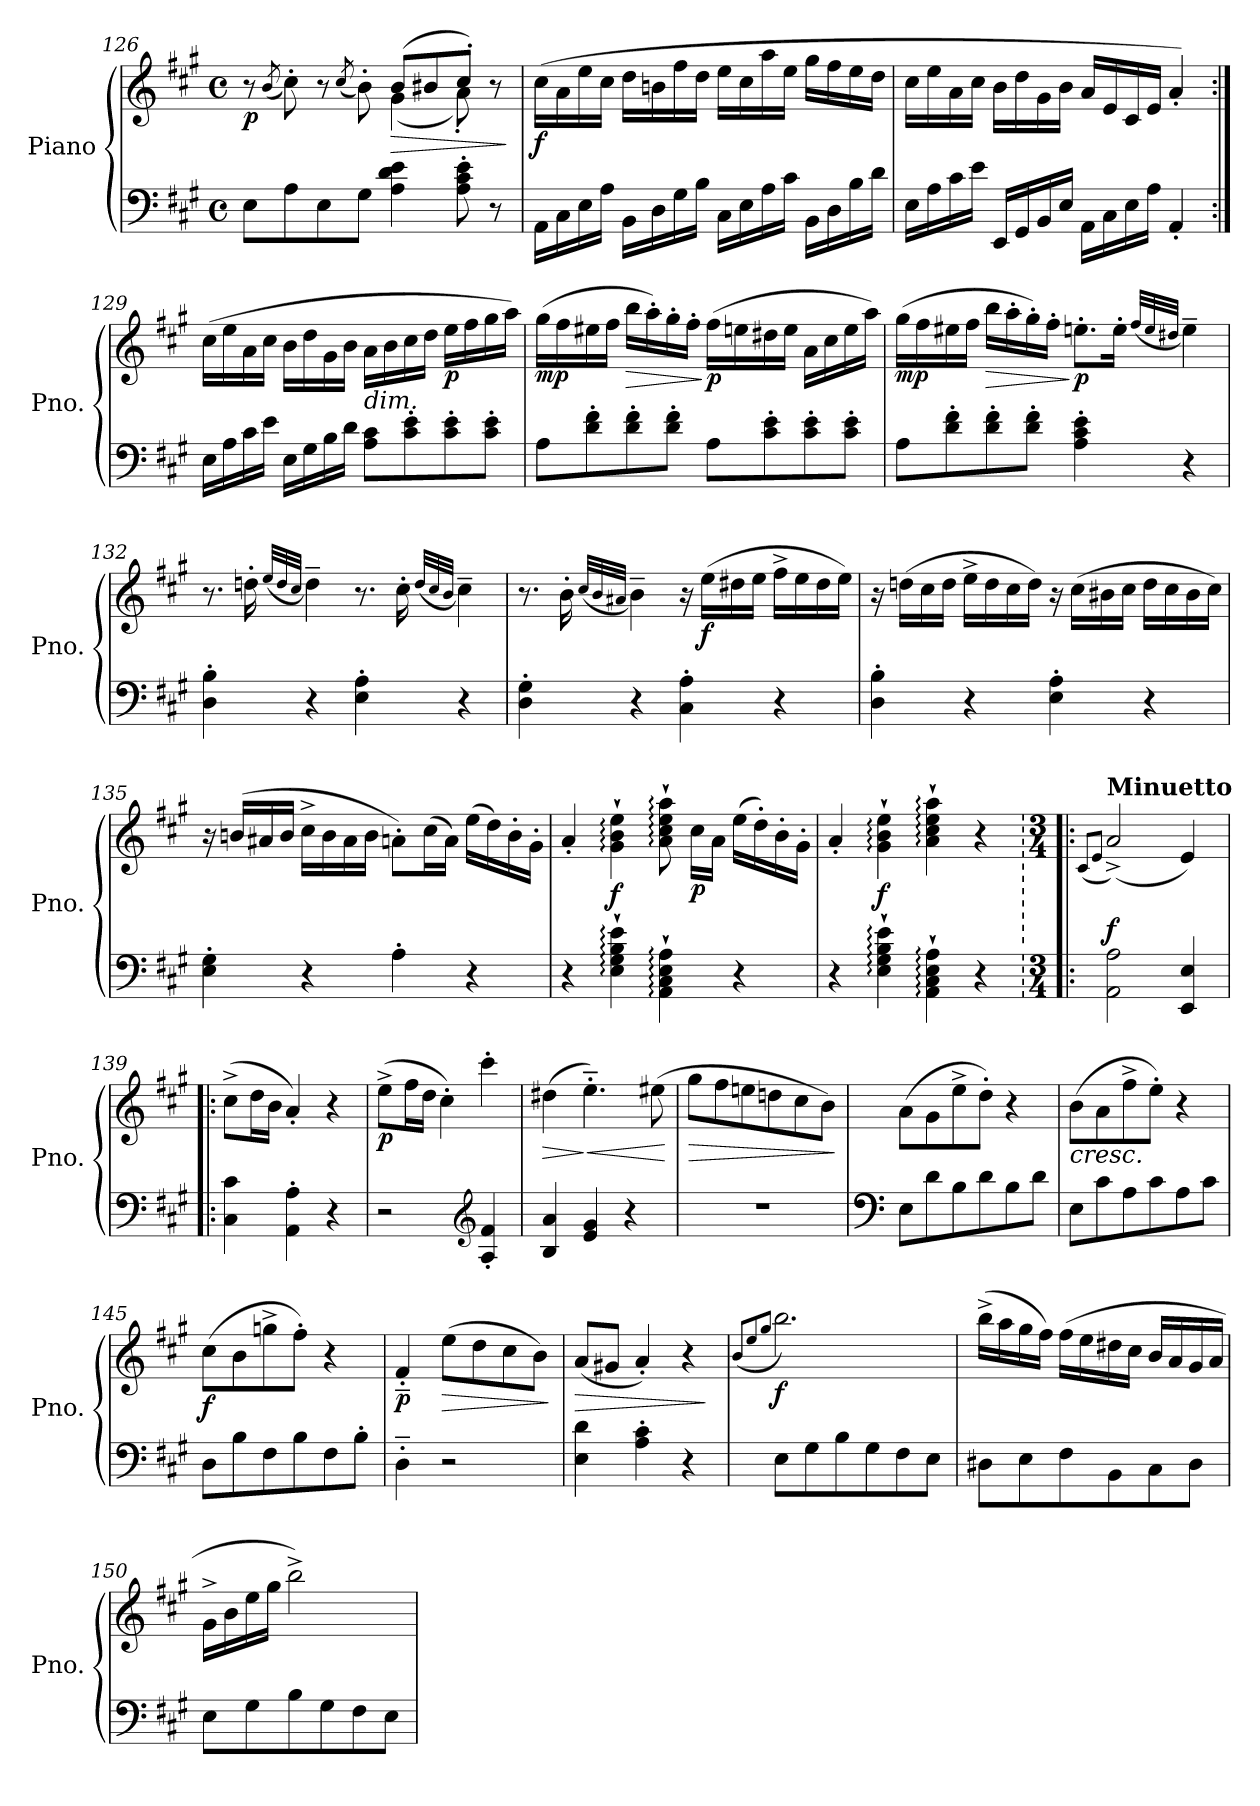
**kern	**kern	**dynam
*part1	*part1	*part1
*staff2	*staff1	*staff1/2
*I"Piano	*	*
*I'Pno.	*	*
*clefF4	*clefG2	*
*k[f#c#g#]	*k[f#c#g#]	*
*M4/4	*M4/4	*
*met(c)	*met(c)	*
=126	=126	=126
*	*^	*
!	!	!	!LO:DY:b
8E\L	8r	2ryy	p
.	(<8qb/	.	.
8A\	8cc#'>\)	.	.
8E\	8r	.	.
.	(<8qcc#/	.	.
8G#\J	8b'>\)	.	.
!	!	!	!LO:HP:b
4A\ 4d\ 4e\	(>8b/L	(<4g#\	>
.	8b#X/	.	.
8A\' 8c#\' 8e\'	8cc#'/J)	8a'\)	.
8r	8r	8ryy	.
*	*v	*v	*
.	.	]
=127	=127	=127
!	!	!LO:DY:b
16AA\LL	(>16cc#\LL	f
16C#\	16a\	.
16E\	16ee\	.
16A\JJ	16cc#\JJ	.
16BB\LL	16dd\LL	.
16D\	16bn\	.
16G#\	16ff#\	.
16B\JJ	16dd\JJ	.
16C#\LL	16ee\LL	.
16E\	16cc#\	.
16A\	16aa\	.
16c#\JJ	16ee\JJ	.
16BB\LL	16gg#\LL	.
16D\	16ff#\	.
16B\	16ee\	.
16d\JJ	16dd\JJ	.
!!LO:LB:g=z
=128	=128	=128
16E\LL	16cc#\LL	.
16A\	16ee\	.
16c#\	16a\	.
16e\JJ	16cc#\JJ	.
16EE/LL	16b\LL	.
16GG#/	16dd\	.
16BB/	16g#\	.
16E/JJ	16b\JJ	.
16AA\LL	16a/LL	.
16C#\	16e/	.
16E\	16c#/	.
16A\JJ	16e/JJ	.
4AA'/	4a'</)	.
=129:|!	=129:|!	=129:|!
16E\LL	(>16cc#\LL	.
16A\	16ee\	.
16c#\	16a\	.
16e\JJ	16cc#\JJ	.
16E\LL	16b\LL	.
16G#\	16dd\	.
16B\	16g#\	.
16d\JJ	16b\JJ	.
!	!LO:TX:b:i:t=dim.	!
8A\ 8c#\L	16a\LL	.
.	16b\	.
8c#\' 8e\'	16cc#\	.
.	16dd\JJ	.
!	!	!LO:DY:b
8c#\' 8e\'	16ee\LL	p
.	16ff#\	.
8c#\' 8e\'J	16gg#\	.
.	16aa\JJ)	.
=130	=130	=130
!	!	!LO:DY:b
8A\L	(>16gg#\LL	mp
.	16ff#\	.
8d\' 8f#\'	16ee#X\	.
.	16ff#\JJ	.
!	!	!LO:HP:b
8d\' 8f#\'	16bb\LL	>
.	16aa'\)	.
8d\' 8f#\'J	16gg#'\	.
.	16ff#'\JJ	.
!	!	!LO:DY:n=1:b
8A\L	(>16ff#\LL	] p
.	16een\	.
8c#\' 8e\'	16dd#X\	.
.	16ee\JJ	.
8c#\' 8e\'	16a\LL	.
.	16cc#\	.
8c#\' 8e\'J	16ee\	.
.	16aa\JJ)	.
!!LO:LB:g=z
=131	=131	=131
!	!	!LO:DY:b
8A\L	(>16gg#\LL	mp
.	16ff#\	.
8d\' 8f#\'	16ee#X\	.
.	16ff#\JJ	.
!	!	!LO:HP:b
8d\' 8f#\'	16bb\LL	>
.	16aa'\	.
8d\' 8f#\'J	16gg#'\)	.
.	16ff#'\JJ	.
!	!	!LO:DY:n=1:b
4A\' 4c#\' 4e\'	8.een'\L	] p
.	16ee'\Jk	.
.	(<32qff#/LLL	.
.	32qee/	.
.	32qdd#X/JJJ	.
4r	4ee~\)	.
=132	=132	=132
4D\' 4B\'	8.r	.
.	16ddn'\	.
.	(<32qee/LLL	.
.	32qdd/	.
.	32qcc#/JJJ	.
4r	4dd~\)	.
4E\' 4A\'	8.r	.
.	16cc#'\	.
.	(<32qdd/LLL	.
.	32qcc#/	.
.	32qb/JJJ	.
4r	4cc#~\)	.
=133	=133	=133
4D\' 4G#\'	8.r	.
.	16b'\	.
.	(<32qcc#/LLL	.
.	32qb/	.
.	32qa#X/JJJ	.
4r	4b~\)	.
4C#\' 4A\'	16r	.
!	!	!LO:DY:b
.	(<16ee\LL	f
.	16dd#X\	.
.	16ee\JJ	.
4r	16ff#^\LL	.
.	16ee\	.
.	16dd#\	.
.	16ee\JJ)	.
!!LO:LB:g=z
=134	=134	=134
4D\' 4B\'	16r	.
.	(>16ddn\LL	.
.	16cc#\	.
.	16dd\JJ	.
4r	16ee^<\LL	.
.	16dd\	.
.	16cc#\	.
.	16dd\JJ)	.
4E\' 4A\'	16r	.
.	(<16cc#\LL	.
.	16b#X\	.
.	16cc#\JJ	.
4r	16dd\LL	.
.	16cc#\	.
.	16b#\	.
.	16cc#\JJ)	.
=135	=135	=135
4E\' 4G#\'	16r	.
.	(>16bn/LL	.
.	16a#X/	.
.	16b/JJ	.
4r	16cc#^\LL	.
.	16b\	.
.	16a#\	.
.	16b\JJ	.
4A'\	8an'\L)	.
.	(>16cc#\L	.
.	16a\JJ)	.
4r	(>16ee\LL	.
.	16dd\)	.
.	16b'\	.
.	16g#'\JJ	.
=136	=136	=136
4r	4a'/	.
!	!	!LO:DY:a=2
4E\:` 4G#\:` 4B\:` 4e\:`	4g#\:` 4b\:` 4ee\:`	f
4AA\:` 4C#\:` 4E\:` 4A\:`	8a\:` 8cc#\:` 8ee\:` 8aa\:`	.
!	!	!LO:DY:b
.	16cc#\LL	p
.	16a\JJ	.
4r	(>16ee\LL	.
.	16dd'\)	.
.	16b'\	.
.	16g#'\JJ	.
!!LO:LB:g=z
=137	=137	=137
4r	4a'/	.
!	!	!LO:DY:a=2
4E\:` 4G#\:` 4B\:` 4e\:`	4g#\:` 4b\:` 4ee\:`	f
4AA\:` 4C#\:` 4E\:` 4A\:`	4a\:` 4cc#\:` 4ee\:` 4aa\:`	.
4r	4r	.
!!LO:PB:g=z
=138|!:	=138|!:	=138|!:
*M3/4	*M3/4	*
*	*MM130	*
.	(<8qc#/L	.
.	8qe/J	.
!	!LO:TX:B:t=Minuetto	!
!	!	!LO:DY:a=2
2AA\ 2A\	(<2a^>/)	f
4EE/ 4E/	4e/)	.
=139	=139	=139
4C#\ 4c#\	(>8cc#^\L	.
.	16dd\L	.
.	16b\JJ	.
4AA\' 4A\'	4a'/)	.
4r	4r	.
=140	=140	=140
!	!	!LO:DY:b
2r	(>8ee^\L	p
.	16ff#\L	.
.	16dd\JJ	.
.	4cc#'\)	.
*clefG2	*	*
4A/' 4f#/'	4ccc#'\	.
=141	=141	=141
!	!	!LO:HP:b
4B/ 4a/	(>4dd#X\	>
!	!	!LO:HP:n=1:b
4e/ 4g#/	4.ee'~\)	] <
4r	.	.
.	(>8ee#X\	.
.	.	[
=142	=142	=142
!	!	!LO:HP:b
2.r	8gg#\L	>
.	8ff#\	.
.	8een\	.
.	8ddn\	.
.	8cc#\	.
.	8b\J)	.
.	.	]
=143	=143	=143
*clefF4	*	*
8E\L	(>8a\L	.
8d\	8g#\	.
8B\	8ee^\	.
8d\	8dd'\J)	.
8B\	4r	.
8d\J	.	.
!!LO:LB:g=z
=144	=144	=144
!	!LO:TX:b:i:t=cresc.	!
8E\L	(>8b\L	.
8c#\	8a\	.
8A\	8ff#^\	.
8c#\	8ee'\J)	.
8A\	4r	.
8c#\J	.	.
=145	=145	=145
!	!	!LO:DY:b
8D\L	(>8cc#\L	f
8B\	8b\	.
8F#\	8ggn^\	.
8B\	8ff#'\J)	.
8F#\	4r	.
8B'\J	.	.
=146	=146	=146
!	!	!LO:DY:b
4D'~\	4f#'~/	p
!	!	!LO:HP:b
2r	(>8ee\L	>
.	8dd\	.
.	8cc#\	.
.	8b\J)	.
.	.	]
=147	=147	=147
!	!	!LO:HP:b
4E\ 4d\	(<8a/L	>
.	8g#X/J	.
4A\' 4c#\'	4a'/)	.
4r	4r	.
.	.	]
=148	=148	=148
.	(<8qb/L	.
.	8qee/	.
.	8qgg#/J	.
!	!	!LO:DY:b
8E\L	2.bb\)	f
8G#\	.	.
8B\	.	.
8G#\	.	.
8F#\	.	.
8E\J	.	.
!!LO:LB:g=z
=149	=149	=149
8D#X\L	(>16bb^\LL	.
.	16aa\	.
8E\	16gg#\	.
.	16ff#\JJ)	.
8F#\	(>16ff#\LL	.
.	16ee\	.
8BB\	16dd#X\	.
.	16cc#\JJ	.
8C#\	16b/LL	.
.	16a/	.
8D#\J	16g#/	.
.	16a/JJ	.
=150	=150	=150
8E\L	16g#^\LL	.
.	16b\	.
8G#\	16ee\	.
.	16gg#\JJ	.
8B\	2bb^\)	.
8G#\	.	.
8F#\	.	.
8E\J	.	.
=	=	=
*-	*-	*-
